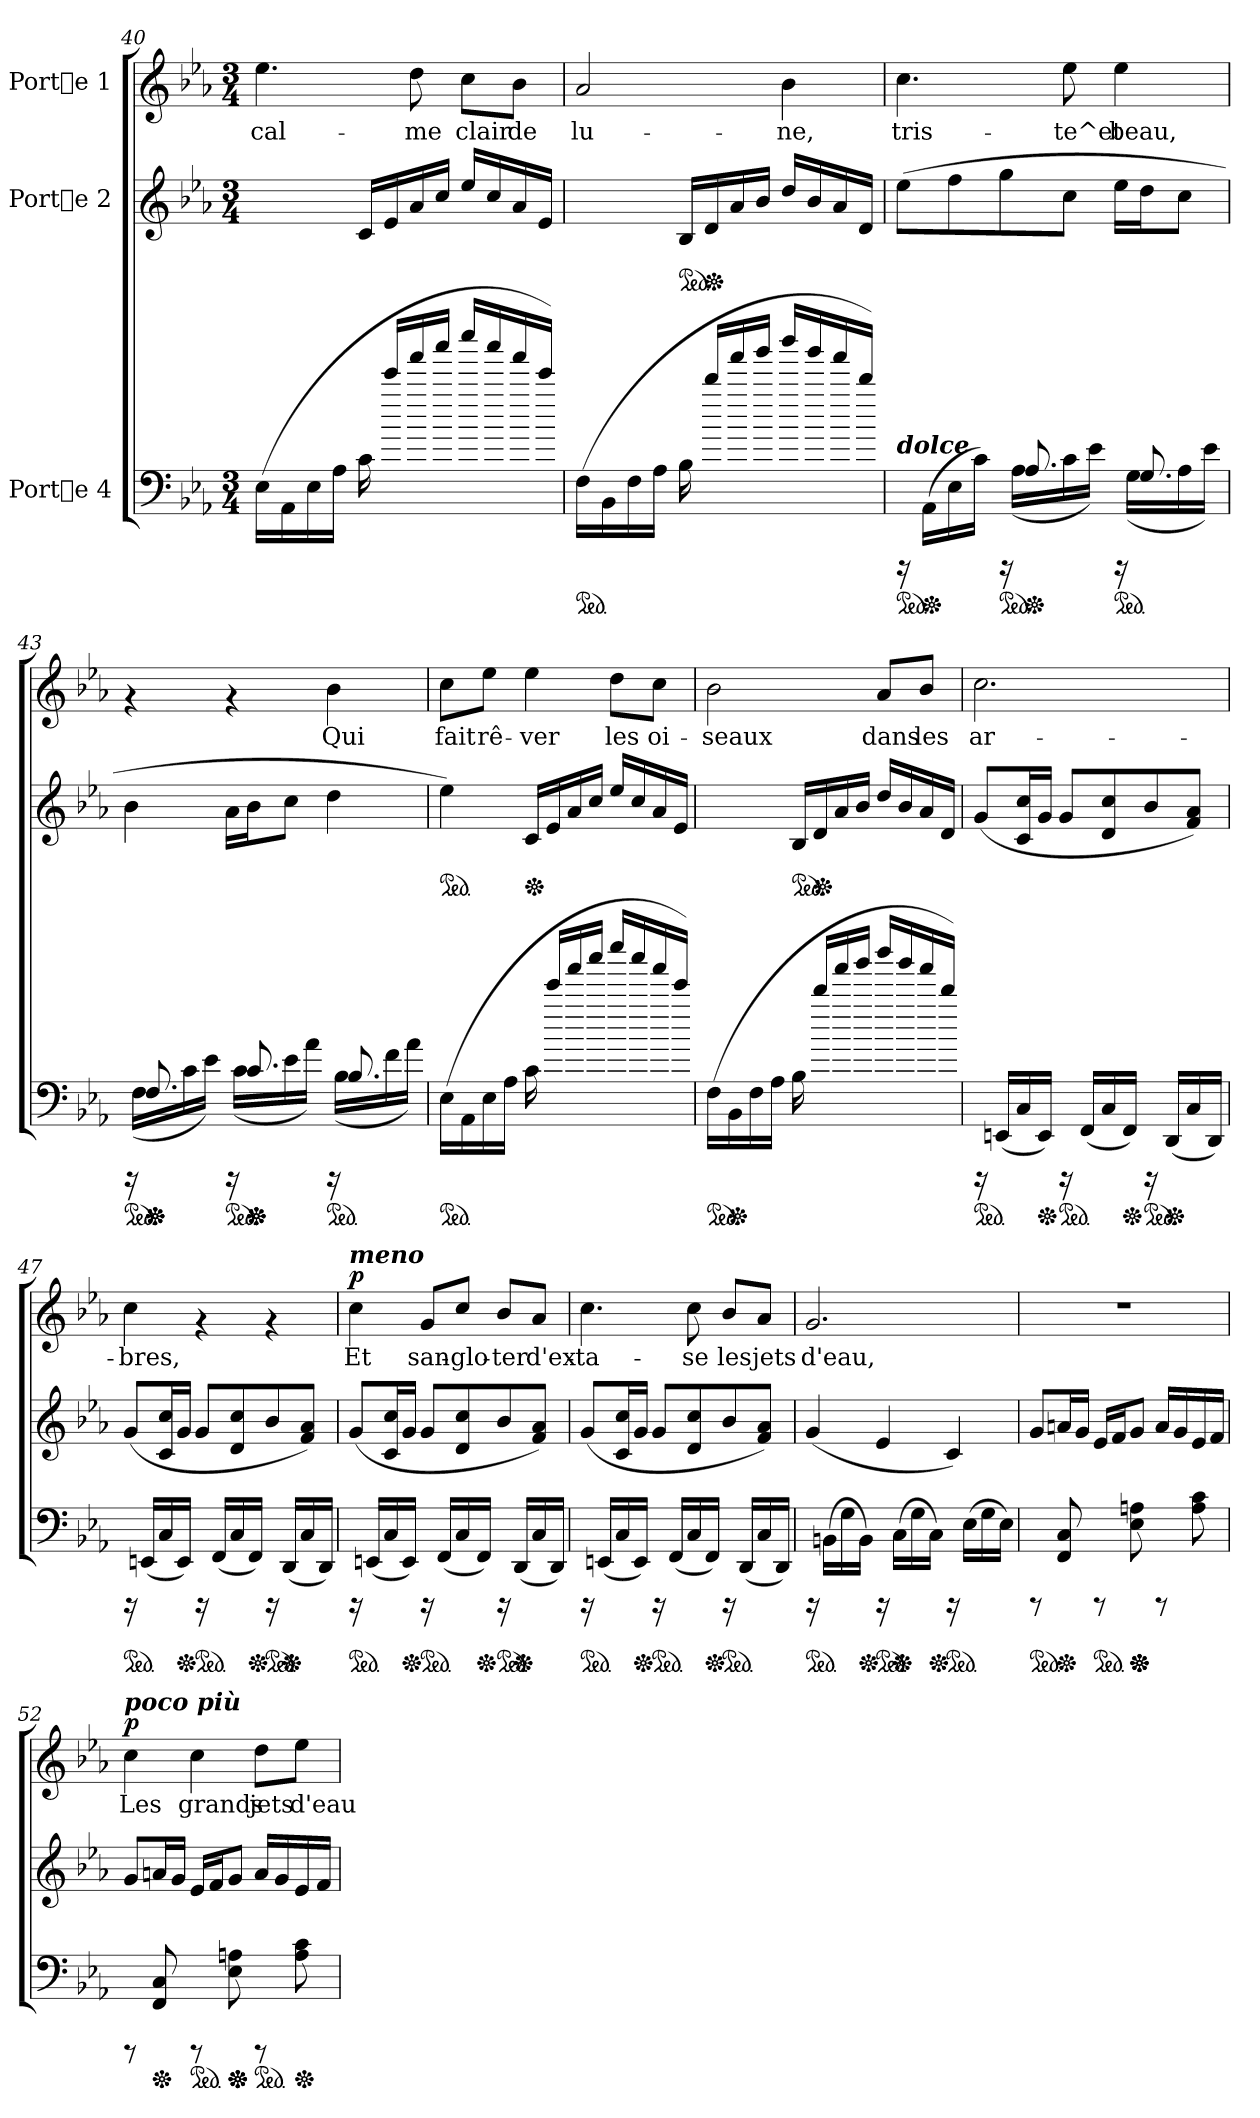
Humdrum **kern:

**kern	**kern	**kern	**text	**dynam
*part3	*part2	*part1	*part1	*part1
*staff3	*staff2	*staff1	*staff1	*staff1
*I"Porte 4	*I"Porte 2	*I"Porte 1	*	*
!!LO:PB:g=z
*clefF4	*clefG2	*clefG2	*	*
*k[b-e-a-]	*k[b-e-a-]	*k[b-e-a-]	*	*
*E-:	*E-:	*E-:	*	*
*M3/4	*M3/4	*M3/4	*	*
=40	=40	=40	=40	=40
!	!	!	!LO:LY:b	!
(>16E-\L	4ryy	4.ee-\	cal-	.
16AA-\	.	.	.	.
16E-\	.	.	.	.
16A-\J	.	.	.	.
16c\	16c/L	.	.	.
16eee-/L	16e-/	.	.	.
!	!	!	!LO:LY:b	!
16aaa-/	16a-/	8dd\	-me	.
16cccc/J	16cc/J	.	.	.
!	!	!	!LO:LY:b	!
16eeee-/L	16ee-/L	8cc\L	clair	.
16cccc/	16cc/	.	.	.
!	!	!	!LO:LY:b	!
16aaa-/	16a-/	8b-\J	de	.
16eee-/J)	16e-/J	.	.	.
=41	=41	=41	=41	=41
*ped	*	*	*	*
!	!	!	!LO:LY:b	!
(>16F\L	4ryy	2a-/	lu-	.
16BB-\	.	.	.	.
16F\	.	.	.	.
16A-\J	.	.	.	.
*	*ped	*	*	*
16B-\	16B-/L	.	.	.
*	*Xped	*	*	*
16ddd/L	16d/	.	.	.
16aaa-/	16a-/	.	.	.
16bbb-/J	16b-/J	.	.	.
!	!	!	!LO:LY:b	!
16dddd/L	16dd/L	4b-\	-ne,	.
16bbb-/	16b-/	.	.	.
16aaa-/	16a-/	.	.	.
16ddd/J)	16d/J	.	.	.
=42	=42	=42	=42	=42
*ped	*	*	*	*
*^	*	*	*	*
!LO:TX:a:Bi:t=dolce	!	!	!	!	!
!	!	!	!	!LO:LY:b	!
16rCCC	16ryy	(>8ee-\L	4.cc\	tris-	.
*v	*v	*	*	*	*
*Xped	*	*	*	*
(>16AA-\L	.	.	.	.
16E-\	8ff\	.	.	.
16c\J)	.	.	.	.
*ped	*	*	*	*
16rCCC	8gg\	.	.	.
*Xped	*	*	*	*
*^	*	*	*	*
8.A-/	(>16A-\L	.	.	.	.
!	!	!	!	!LO:LY:b	!
.	16c\	8cc\J	8ee-\	-te^et	.
.	16e-\J)	.	.	.	.
*ped	*	*	*	*	*
!	!	!	!	!LO:LY:b	!
16rCCC	16ryy	16ee-\L	4ee-\	beau,	.
8.G/	(>16G\L	16dd\	.	.	.
.	16A-\	8cc\J	.	.	.
.	16e-\J)	.	.	.	.
!!LO:LB:g=z
=43	=43	=43	=43	=43	=43
*ped	*	*	*	*	*
16rCCC	16ryy	4b-\	4rf	.	.
*Xped	*	*	*	*	*
*Xped	*	*	*	*	*
8.F/	(>16F\L	.	.	.	.
.	16c\	.	.	.	.
.	16e-\J)	.	.	.	.
*ped	*	*	*	*	*
16rCCC	16ryy	16a-\L	4rf	.	.
*Xped	*	*	*	*	*
*Xped	*	*	*	*	*
8.c/	(>16c\L	16b-\	.	.	.
.	16e-\	8cc\J	.	.	.
.	16a-\J)	.	.	.	.
*ped	*	*	*	*	*
!	!	!	!	!LO:LY:b	!
16rCCC	16ryy	4dd\	4b-\	Qui	.
8.B-/	(>16B-\L	.	.	.	.
.	16f\	.	.	.	.
.	16a-\J)	.	.	.	.
*v	*v	*	*	*	*
=44	=44	=44	=44	=44
*ped	*	*	*	*
*	*ped	*	*	*
*^	*	*	*	*
!	!	!	!	!LO:LY:b	!
*v	*v	*	*	*	*
(>16E-\L	4ee-\)	8cc\L	fait	.
16AA-\	.	.	.	.
!	!	!	!LO:LY:b	!
16E-\	.	8ee-\J	rê-	.
16A-\J	.	.	.	.
*	*Xped	*	*	*
!	!	!	!LO:LY:b	!
16c\	16c/L	4ee-\	-ver	.
16eee-/L	16e-/	.	.	.
16aaa-/	16a-/	.	.	.
16cccc/J	16cc/J	.	.	.
!	!	!	!LO:LY:b	!
16eeee-/L	16ee-/L	8dd\L	les	.
16cccc/	16cc/	.	.	.
!	!	!	!LO:LY:b	!
16aaa-/	16a-/	8cc\J	oi-	.
16eee-/J)	16e-/J	.	.	.
=45	=45	=45	=45	=45
*ped	*	*	*	*
!	!	!	!LO:LY:b	!
(>16F\L	4ryy	2b-\	-seaux	.
*Xped	*	*	*	*
16BB-\	.	.	.	.
16F\	.	.	.	.
16A-\J	.	.	.	.
*	*ped	*	*	*
16B-\	16B-/L	.	.	.
*	*Xped	*	*	*
16ddd/L	16d/	.	.	.
16aaa-/	16a-/	.	.	.
16bbb-/J	16b-/J	.	.	.
!	!	!	!LO:LY:b	!
16dddd/L	16dd/L	8a-/L	dans	.
16bbb-/	16b-/	.	.	.
!	!	!	!LO:LY:b	!
16aaa-/	16a-/	8b-/J	les	.
16ddd/J)	16d/J	.	.	.
!!LO:LB:g=z
=46	=46	=46	=46	=46
*ped	*	*	*	*
!	!	!	!LO:LY:b	!
16rCCC	(>8g/L	2.cc\	ar-	.
(>16EEn/L	.	.	.	.
16C/	16cc/ 16c/	.	.	.
*Xped	*	*	*	*
16EE/J)	16g/J	.	.	.
*ped	*	*	*	*
16rCCC	8g/L	.	.	.
(>16FF/L	.	.	.	.
16C/	8cc/ 8d/	.	.	.
*Xped	*	*	*	*
16FF/J)	.	.	.	.
*ped	*	*	*	*
16rCCC	8b-/	.	.	.
*Xped	*	*	*	*
(>16DD/L	.	.	.	.
16C/	8a-/ 8f/J)	.	.	.
16DD/J)	.	.	.	.
=47	=47	=47	=47	=47
*ped	*	*	*	*
!	!	!	!LO:LY:b	!
16rCCC	(>8g/L	4cc\	-bres,	.
(>16EEn/L	.	.	.	.
16C/	16cc/ 16c/	.	.	.
*Xped	*	*	*	*
16EE/J)	16g/J	.	.	.
*ped	*	*	*	*
16rCCC	8g/L	4rf	.	.
(>16FF/L	.	.	.	.
16C/	8cc/ 8d/	.	.	.
*Xped	*	*	*	*
16FF/J)	.	.	.	.
*ped	*	*	*	*
16rCCC	8b-/	4rf	.	.
*Xped	*	*	*	*
(>16DD/L	.	.	.	.
16C/	8a-/ 8f/J)	.	.	.
16DD/J)	.	.	.	.
=48	=48	=48	=48	=48
*ped	*	*	*	*
!	!	!LO:TX:a:Bi:t=meno	!	!
!	!	!	!LO:LY:b	!LO:DY:a
16rCCC	(>8g/L	4cc\	Et	p
(>16EEn/L	.	.	.	.
16C/	16cc/ 16c/	.	.	.
*Xped	*	*	*	*
16EE/J)	16g/J	.	.	.
*ped	*	*	*	*
!	!	!	!LO:LY:b	!
16rCCC	8g/L	8g/L	san-	.
(>16FF/L	.	.	.	.
!	!	!	!LO:LY:b	!
16C/	8cc/ 8d/	8cc/J	-glo-	.
*Xped	*	*	*	*
16FF/J)	.	.	.	.
*ped	*	*	*	*
!	!	!	!LO:LY:b	!
16rCCC	8b-/	8b-/L	-ter	.
*Xped	*	*	*	*
(>16DD/L	.	.	.	.
!	!	!	!LO:LY:b	!
16C/	8a-/ 8f/J)	8a-/J	d'ex-	.
16DD/J)	.	.	.	.
!!LO:PB:g=z
=49	=49	=49	=49	=49
*ped	*	*	*	*
!	!	!	!LO:LY:b	!
16rCCC	(>8g/L	4.cc\	-ta-	.
(>16EEn/L	.	.	.	.
16C/	16cc/ 16c/	.	.	.
*Xped	*	*	*	*
16EE/J)	16g/J	.	.	.
*ped	*	*	*	*
16rCCC	8g/L	.	.	.
(>16FF/L	.	.	.	.
!	!	!	!LO:LY:b	!
16C/	8cc/ 8d/	8cc\	-se	.
*Xped	*	*	*	*
16FF/J)	.	.	.	.
*ped	*	*	*	*
!	!	!	!LO:LY:b	!
16rCCC	8b-/	8b-/L	les	.
(>16DD/L	.	.	.	.
!	!	!	!LO:LY:b	!
16C/	8a-/ 8f/J)	8a-/J	jets	.
16DD/J)	.	.	.	.
=50	=50	=50	=50	=50
*ped	*	*	*	*
!	!	!	!LO:LY:b	!
16rCCC	(>4g/	2.g/	d'eau,	.
(>16BBn\L	.	.	.	.
16G\	.	.	.	.
*Xped	*	*	*	*
16BB\J)	.	.	.	.
*ped	*	*	*	*
16rCCC	4e-/	.	.	.
*Xped	*	*	*	*
(>16C\L	.	.	.	.
16G\	.	.	.	.
*Xped	*	*	*	*
16C\J)	.	.	.	.
*ped	*	*	*	*
16rCCC	4c/)	.	.	.
(>16E-\L	.	.	.	.
16G\	.	.	.	.
16E-\J)	.	.	.	.
=51	=51	=51	=51	=51
*ped	*	*	*	*
8rCCC	8g/L	2.r	.	.
*Xped	*	*	*	*
8C/ 8FF/	16an/	.	.	.
.	16g/J	.	.	.
*ped	*	*	*	*
8rCCC	16e-/L	.	.	.
.	16f/	.	.	.
*Xped	*	*	*	*
*Xped	*	*	*	*
8An\ 8E-\	8g/J	.	.	.
8rCCC	16a/L	.	.	.
.	16g/	.	.	.
8c\ 8A\	16e-/	.	.	.
.	16f/J	.	.	.
!!LO:LB:g=z
=52	=52	=52	=52	=52
!	!	!LO:TX:a:Bi:t=poco più	!	!
!	!	!	!LO:LY:b	!LO:DY:a
8rCCC	8g/L	4cc\	Les	p
*Xped	*	*	*	*
8C/ 8FF/	16an/	.	.	.
.	16g/J	.	.	.
*ped	*	*	*	*
!	!	!	!LO:LY:b	!
8rCCC	16e-/L	4cc\	grands	.
.	16f/	.	.	.
*Xped	*	*	*	*
*Xped	*	*	*	*
8An\ 8E-\	8g/J	.	.	.
*ped	*	*	*	*
!	!	!	!LO:LY:b	!
8rCCC	16a/L	8dd\L	jets	.
.	16g/	.	.	.
*Xped	*	*	*	*
!	!	!	!LO:LY:b	!
8c\ 8A\	16e-/	8ee-\J	d'eau	.
.	16f/J	.	.	.
=	=	=	=	=
*-	*-	*-	*-	*-
